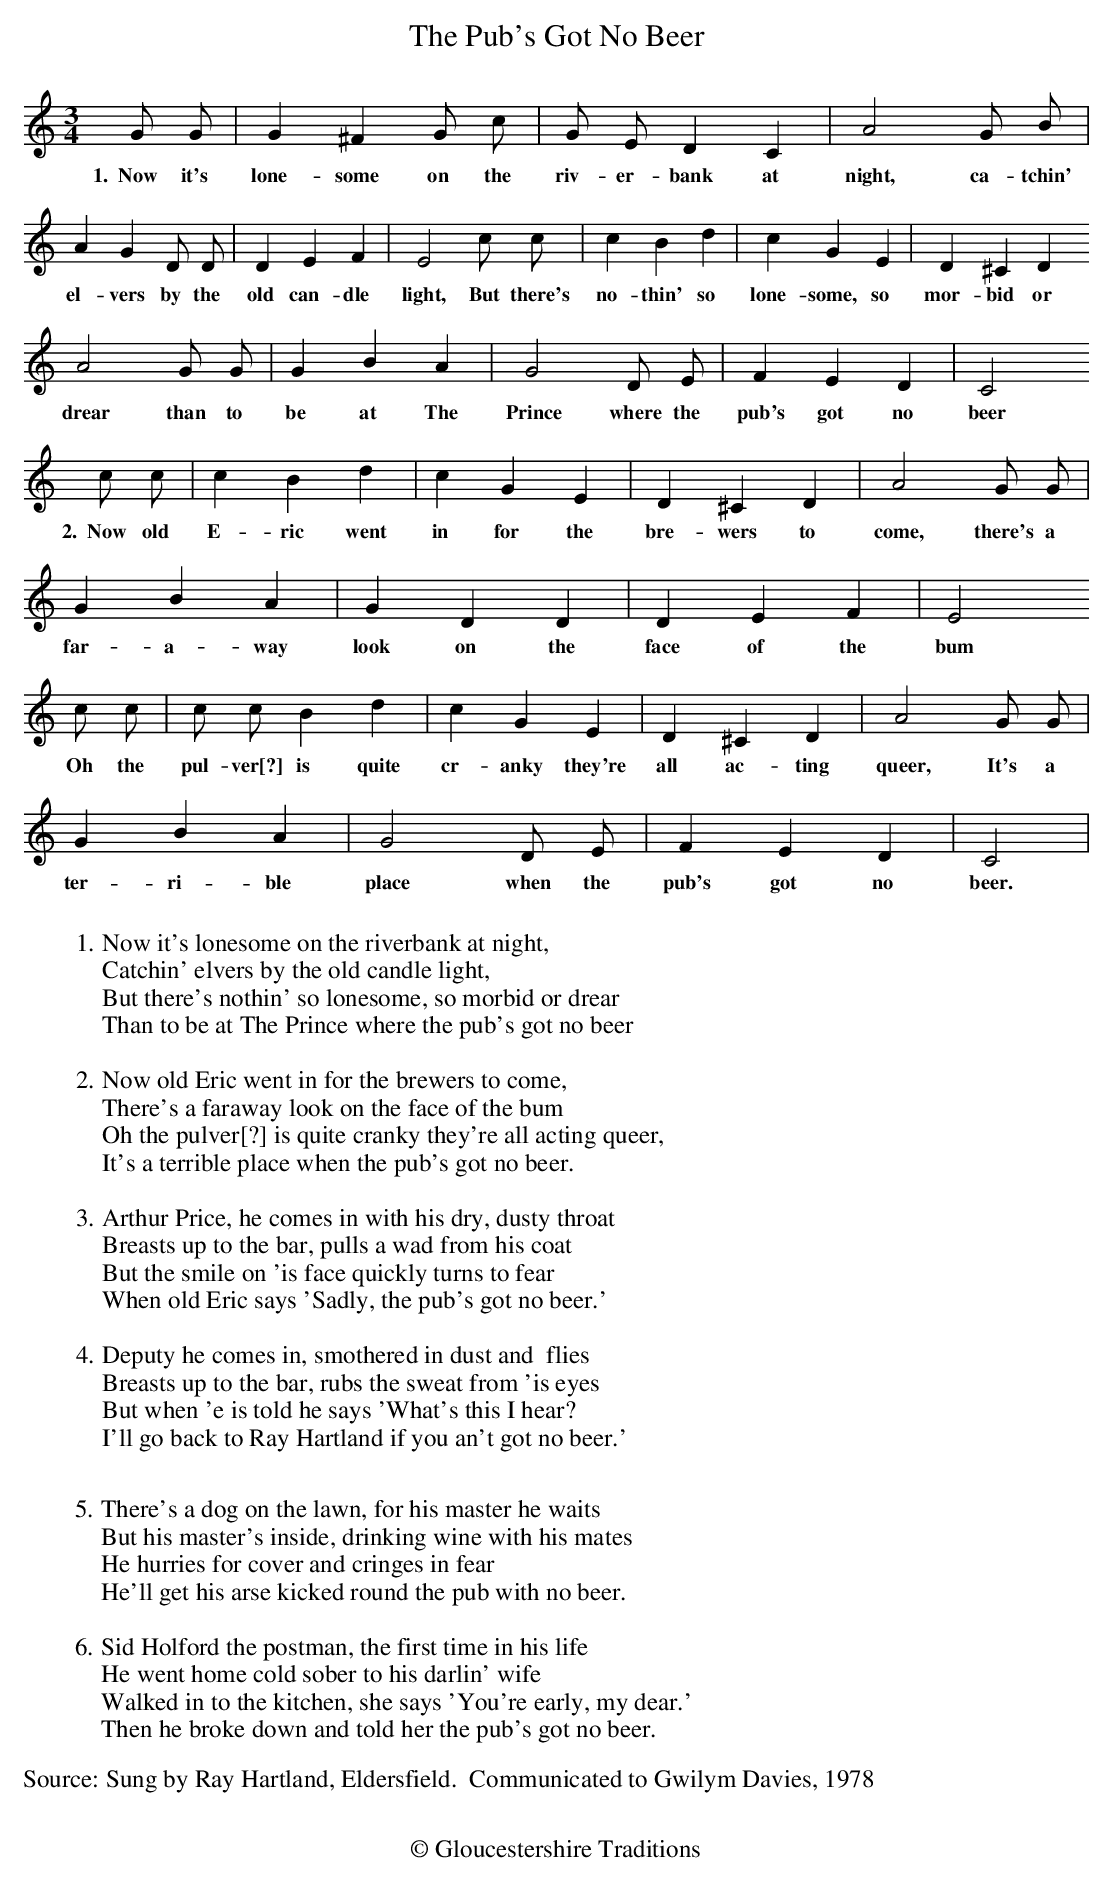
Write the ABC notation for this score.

X:1
T:The Pub's Got No Beer
M:3/4
L:1/4
K:Cmaj
G/2 G/2|G^FG/2 c/2|G/2 E/2DC|A2G/2 B/2|
w:1.~~Now it's lone-some on the riv-er- bank at night, ca-tchin'
AGD/2 D/2|DEF|E2c/2 c/2|cBd|cGE|D^CD
w:el-vers by the old can-dle light, But there's no-thin' so lone-some, so mor-bid or
A2G/2 G/2 |GBA|G2D/2 E/2|FED|C2
w:drear than to be at The Prince where the pub's got no beer
c/2 c/2|cBd|cGE|D^CD|A2 G/2 G/2|
w:2.~~Now old E-ric went in for the bre-wers to come, there's a
GBA|GD D|DEF|E2
w:far-a-way look on the face of the bum
c/2 c/2|c/2 c/2Bd|cGE|D^CD|A2G/2 G/2|
w:Oh the pul-ver[?] is quite cr-anky they're all ac-ting queer, It's a
GBA|G2D/2 E/2|FED|C2|
w:ter-ri-ble place when the pub's got no beer.
W:
W:1.Now it's lonesome on the riverbank at night,
W:Catchin' elvers by the old candle light,
W:But there's nothin' so lonesome, so morbid or drear
W:Than to be at The Prince where the pub's got no beer
W:
W:2.Now old Eric went in for the brewers to come,
W:There's a faraway look on the face of the bum
W:Oh the pulver[?] is quite cranky they're all acting queer,
W:It's a terrible place when the pub's got no beer.
W:
W:3.Arthur Price, he comes in with his dry, dusty throat
W:Breasts up to the bar, pulls a wad from his coat
W:But the smile on 'is face quickly turns to fear
W:When old Eric says 'Sadly, the pub's got no beer.'
W:
W:4. Deputy he comes in, smothered in dust and  flies
W:Breasts up to the bar, rubs the sweat from 'is eyes
W:But when 'e is told he says 'What's this I hear?
W:I'll go back to Ray Hartland if you an't got no beer.'
W:
W:5.There's a dog on the lawn, for his master he waits
W:But his master's inside, drinking wine with his mates
W:He hurries for cover and cringes in fear
W:He'll get his arse kicked round the pub with no beer.
W:
W:6.Sid Holford the postman, the first time in his life
W:He went home cold sober to his darlin' wife
W:Walked in to the kitchen, she says 'You're early, my dear.'
W:Then he broke down and told her the pub's got no beer.
W:
